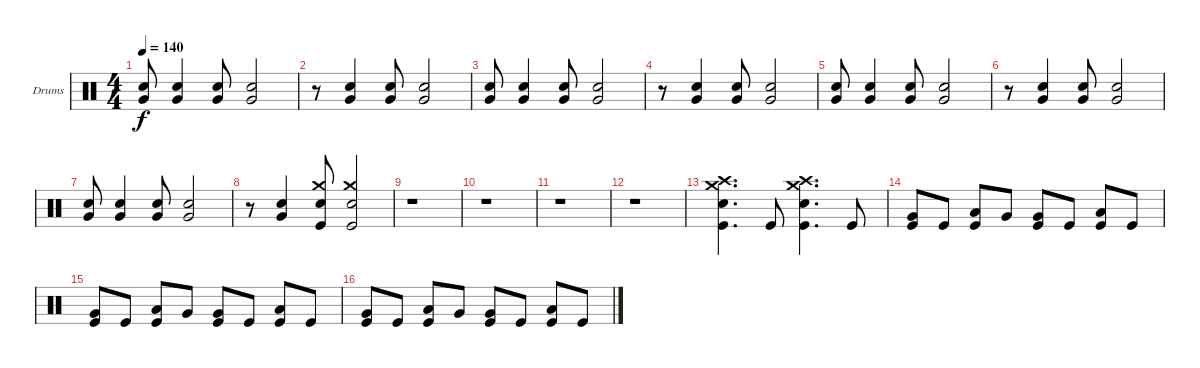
\bracketExtendMode groupsimilarinstruments
\firstSystemTrackNameOrientation horizontal
\otherSystemsTrackNameOrientation horizontal
\track ("Drumkit" "Drums") {instrument percussion}
\staff {score}
\articulation defaults
\ts (4 4)
\tempo 140
\clef neutral
\ks c
("Snare (hit) 2" "Very Low Tom (hit)").8{dy f} ("Snare (hit) 2" "Very Low Tom (hit)").4 ("Snare (hit) 2" "Very Low Tom (hit)").8 ("Snare (hit) 2" "Very Low Tom (hit)").2 |
r.8 ("Snare (hit) 2" "Very Low Tom (hit)").4 ("Snare (hit) 2" "Very Low Tom (hit)").8 ("Snare (hit) 2" "Very Low Tom (hit)").2 |
("Snare (hit) 2" "Very Low Tom (hit)").8 ("Snare (hit) 2" "Very Low Tom (hit)").4 ("Snare (hit) 2" "Very Low Tom (hit)").8 ("Snare (hit) 2" "Very Low Tom (hit)").2 |
r.8 ("Snare (hit) 2" "Very Low Tom (hit)").4 ("Snare (hit) 2" "Very Low Tom (hit)").8 ("Snare (hit) 2" "Very Low Tom (hit)").2 |
("Snare (hit) 2" "Very Low Tom (hit)").8 ("Snare (hit) 2" "Very Low Tom (hit)").4 ("Snare (hit) 2" "Very Low Tom (hit)").8 ("Snare (hit) 2" "Very Low Tom (hit)").2 |
r.8 ("Snare (hit) 2" "Very Low Tom (hit)").4 ("Snare (hit) 2" "Very Low Tom (hit)").8 ("Snare (hit) 2" "Very Low Tom (hit)").2 |
("Snare (hit) 2" "Very Low Tom (hit)").8 ("Snare (hit) 2" "Very Low Tom (hit)").4 ("Snare (hit) 2" "Very Low Tom (hit)").8 ("Snare (hit) 2" "Very Low Tom (hit)").2 |
r.8 ("Snare (hit) 2" "Very Low Tom (hit)").4 ("Crash medium (hit)" "Snare (hit) 2" "Kick (hit)").8 ("Crash medium (hit)" "Snare (hit) 2" "Kick (hit)").2 |
r.1 |
r.1 |
r.1 |
r.1 |
("Crash high (hit)" "Crash medium (hit)" "Snare (hit) 2" "Kick (hit)").4{d} "Kick (hit)".8 ("Crash high (hit)" "Crash medium (hit)" "Snare (hit) 2" "Kick (hit)").4{d} "Kick (hit)".8 |
("Very Low Tom (hit)" "Kick (hit)").8 "Kick (hit)".8 ("Low Tom (hit)" "Kick (hit)").8 "Very Low Tom (hit)".8 ("Very Low Tom (hit)" "Kick (hit)").8 "Kick (hit)".8 ("Low Tom (hit)" "Kick (hit)").8 "Kick (hit)".8 |
("Very Low Tom (hit)" "Kick (hit)").8 "Kick (hit)".8 ("Low Tom (hit)" "Kick (hit)").8 "Very Low Tom (hit)".8 ("Very Low Tom (hit)" "Kick (hit)").8 "Kick (hit)".8 ("Low Tom (hit)" "Kick (hit)").8 "Kick (hit)".8 |
("Very Low Tom (hit)" "Kick (hit)").8 "Kick (hit)".8 ("Low Tom (hit)" "Kick (hit)").8 "Very Low Tom (hit)".8 ("Very Low Tom (hit)" "Kick (hit)").8 "Kick (hit)".8 ("Low Tom (hit)" "Kick (hit)").8 "Kick (hit)".8
